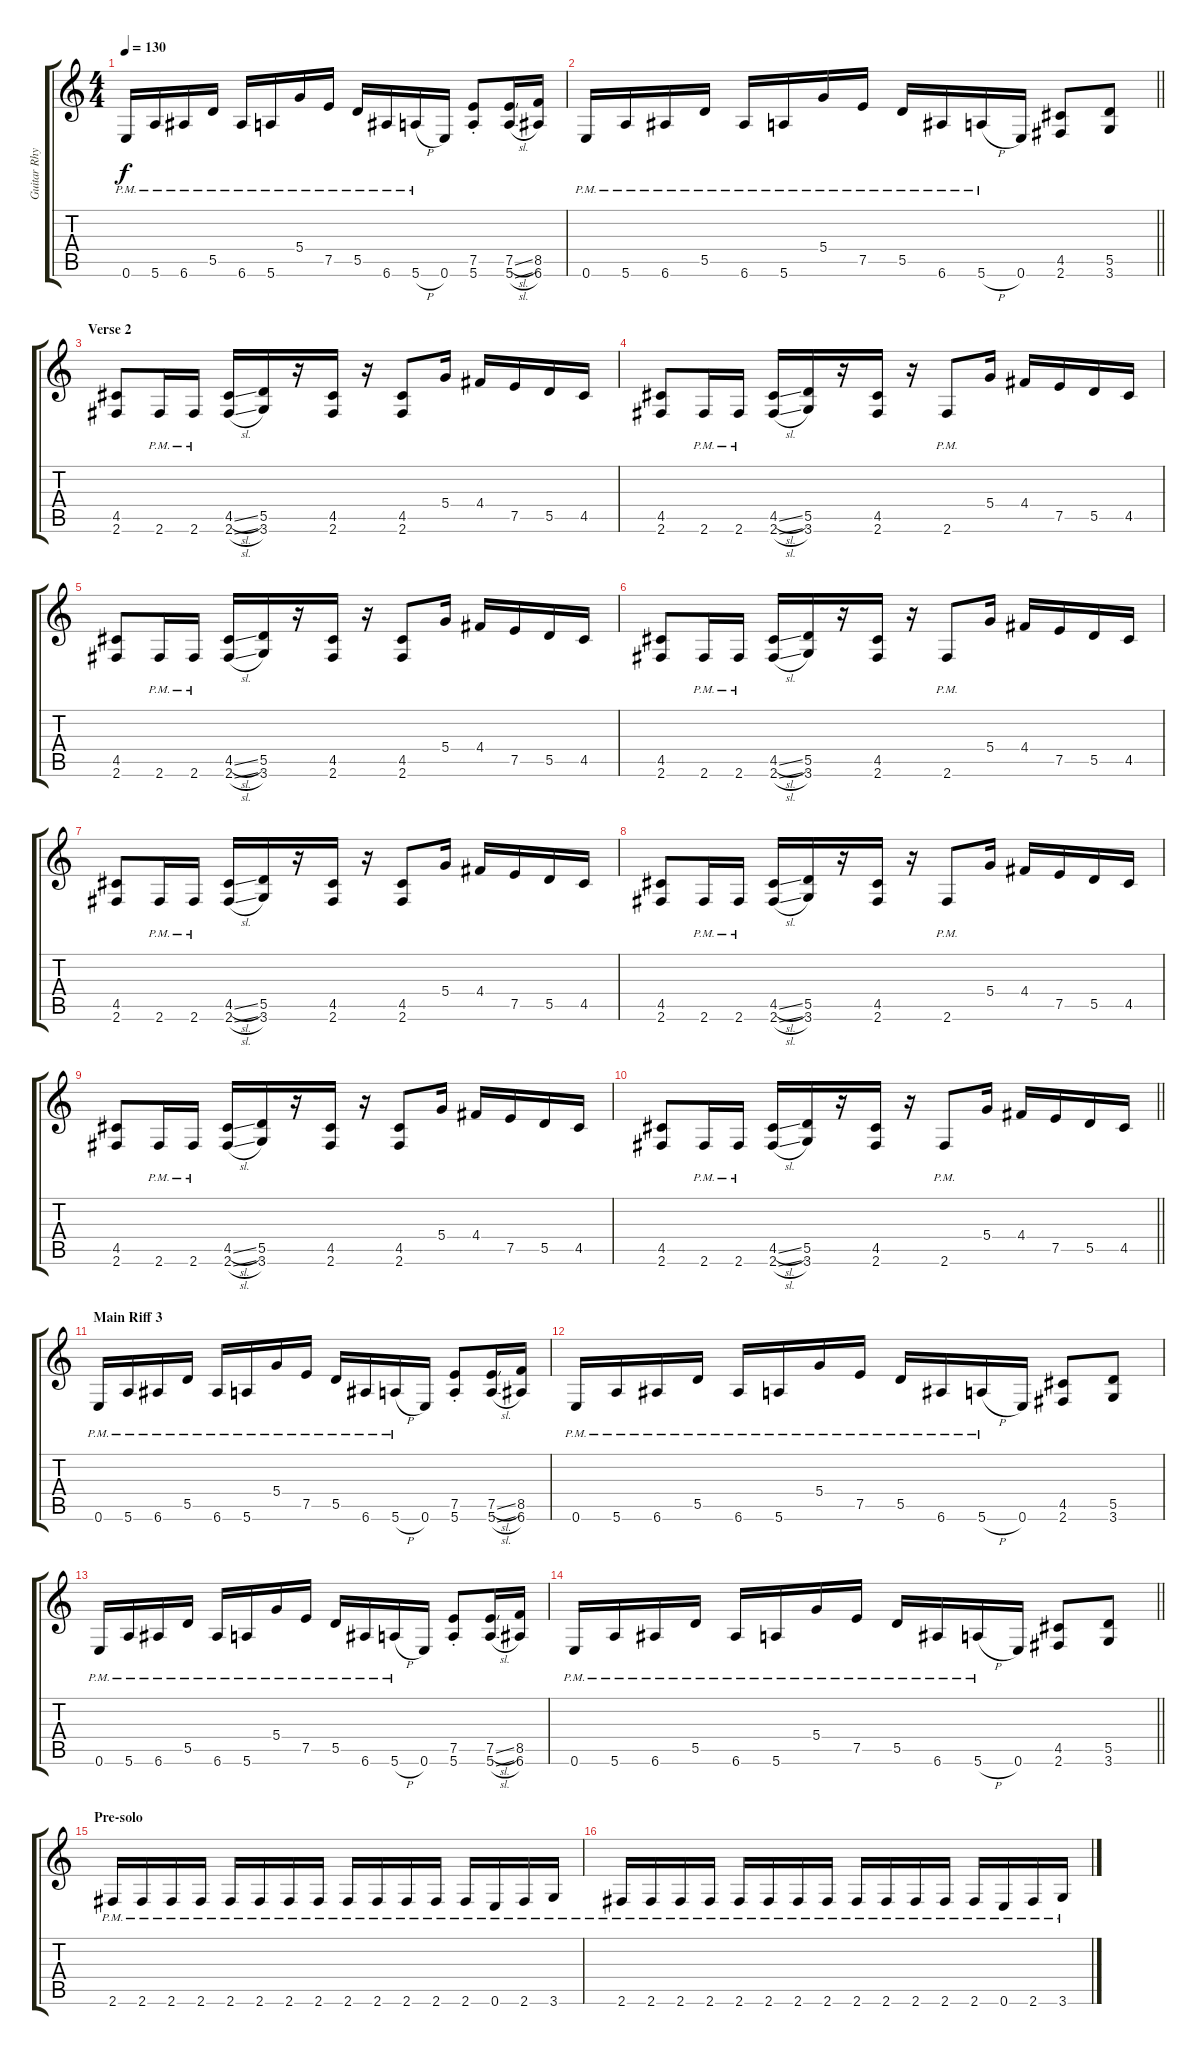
\track ("Guitar Rhythm" "Guitar Rhy") {instrument electricguitarclean}
\staff {score tabs}
\tuning (E4 B3 G3 D3 A2 E2) {hide}
\ts (4 4)
\tempo 130
\clef g2
\ks c
0.6{pm}.16{dy f} 5.6{pm}.16 6.6{pm}.16 5.5{pm}.16 6.6{pm}.16 5.6{pm}.16 5.4{pm}.16 7.5{pm}.16 5.5{pm}.16 6.6{pm}.16 5.6{h pm}.16 0.6.16 (7.5{st} 5.6{st}).8 (7.5{sl} 5.6{sl}).16 (8.5 6.6).16 |
\barLineRight lightlight
0.6{pm}.16 5.6{pm}.16 6.6{pm}.16 5.5{pm}.16 6.6{pm}.16 5.6{pm}.16 5.4{pm}.16 7.5{pm}.16 5.5{pm}.16 6.6{pm}.16 5.6{h pm}.16 0.6.16 (4.5 2.6).8 (5.5 3.6).8 |
\section ("" "Verse 2")
(4.5 2.6).8 2.6{pm}.16 2.6{pm}.16 (4.5{sl} 2.6{sl}).16 (5.5 3.6).16 r.16 (4.5 2.6).16 r.16 (4.5 2.6).8 5.4.16 4.4.16 7.5.16 5.5.16 4.5.16 |
(4.5 2.6).8 2.6{pm}.16 2.6{pm}.16 (4.5{sl} 2.6{sl}).16 (5.5 3.6).16 r.16 (4.5 2.6).16 r.16 2.6{pm}.8 5.4.16 4.4.16 7.5.16 5.5.16 4.5.16 |
(4.5 2.6).8 2.6{pm}.16 2.6{pm}.16 (4.5{sl} 2.6{sl}).16 (5.5 3.6).16 r.16 (4.5 2.6).16 r.16 (4.5 2.6).8 5.4.16 4.4.16 7.5.16 5.5.16 4.5.16 |
(4.5 2.6).8 2.6{pm}.16 2.6{pm}.16 (4.5{sl} 2.6{sl}).16 (5.5 3.6).16 r.16 (4.5 2.6).16 r.16 2.6{pm}.8 5.4.16 4.4.16 7.5.16 5.5.16 4.5.16 |
(4.5 2.6).8 2.6{pm}.16 2.6{pm}.16 (4.5{sl} 2.6{sl}).16 (5.5 3.6).16 r.16 (4.5 2.6).16 r.16 (4.5 2.6).8 5.4.16 4.4.16 7.5.16 5.5.16 4.5.16 |
(4.5 2.6).8 2.6{pm}.16 2.6{pm}.16 (4.5{sl} 2.6{sl}).16 (5.5 3.6).16 r.16 (4.5 2.6).16 r.16 2.6{pm}.8 5.4.16 4.4.16 7.5.16 5.5.16 4.5.16 |
(4.5 2.6).8 2.6{pm}.16 2.6{pm}.16 (4.5{sl} 2.6{sl}).16 (5.5 3.6).16 r.16 (4.5 2.6).16 r.16 (4.5 2.6).8 5.4.16 4.4.16 7.5.16 5.5.16 4.5.16 |
\barLineRight lightlight
(4.5 2.6).8 2.6{pm}.16 2.6{pm}.16 (4.5{sl} 2.6{sl}).16 (5.5 3.6).16 r.16 (4.5 2.6).16 r.16 2.6{pm}.8 5.4.16 4.4.16 7.5.16 5.5.16 4.5.16 |
\section ("" "Main Riff 3")
0.6{pm}.16 5.6{pm}.16 6.6{pm}.16 5.5{pm}.16 6.6{pm}.16 5.6{pm}.16 5.4{pm}.16 7.5{pm}.16 5.5{pm}.16 6.6{pm}.16 5.6{h pm}.16 0.6.16 (7.5{st} 5.6{st}).8 (7.5{sl} 5.6{sl}).16 (8.5 6.6).16 |
0.6{pm}.16 5.6{pm}.16 6.6{pm}.16 5.5{pm}.16 6.6{pm}.16 5.6{pm}.16 5.4{pm}.16 7.5{pm}.16 5.5{pm}.16 6.6{pm}.16 5.6{h pm}.16 0.6.16 (4.5 2.6).8 (5.5 3.6).8 |
0.6{pm}.16 5.6{pm}.16 6.6{pm}.16 5.5{pm}.16 6.6{pm}.16 5.6{pm}.16 5.4{pm}.16 7.5{pm}.16 5.5{pm}.16 6.6{pm}.16 5.6{h pm}.16 0.6.16 (7.5{st} 5.6{st}).8 (7.5{sl} 5.6{sl}).16 (8.5 6.6).16 |
\barLineRight lightlight
0.6{pm}.16 5.6{pm}.16 6.6{pm}.16 5.5{pm}.16 6.6{pm}.16 5.6{pm}.16 5.4{pm}.16 7.5{pm}.16 5.5{pm}.16 6.6{pm}.16 5.6{h pm}.16 0.6.16 (4.5 2.6).8 (5.5 3.6).8 |
\section ("" "Pre-solo")
2.6{pm}.16 2.6{pm}.16 2.6{pm}.16 2.6{pm}.16 2.6{pm}.16 2.6{pm}.16 2.6{pm}.16 2.6{pm}.16 2.6{pm}.16 2.6{pm}.16 2.6{pm}.16 2.6{pm}.16 2.6{pm}.16 0.6{pm}.16 2.6{pm}.16 3.6{pm}.16 |
2.6{pm}.16 2.6{pm}.16 2.6{pm}.16 2.6{pm}.16 2.6{pm}.16 2.6{pm}.16 2.6{pm}.16 2.6{pm}.16 2.6{pm}.16 2.6{pm}.16 2.6{pm}.16 2.6{pm}.16 2.6{pm}.16 0.6{pm}.16 2.6{pm}.16 3.6{pm}.16
